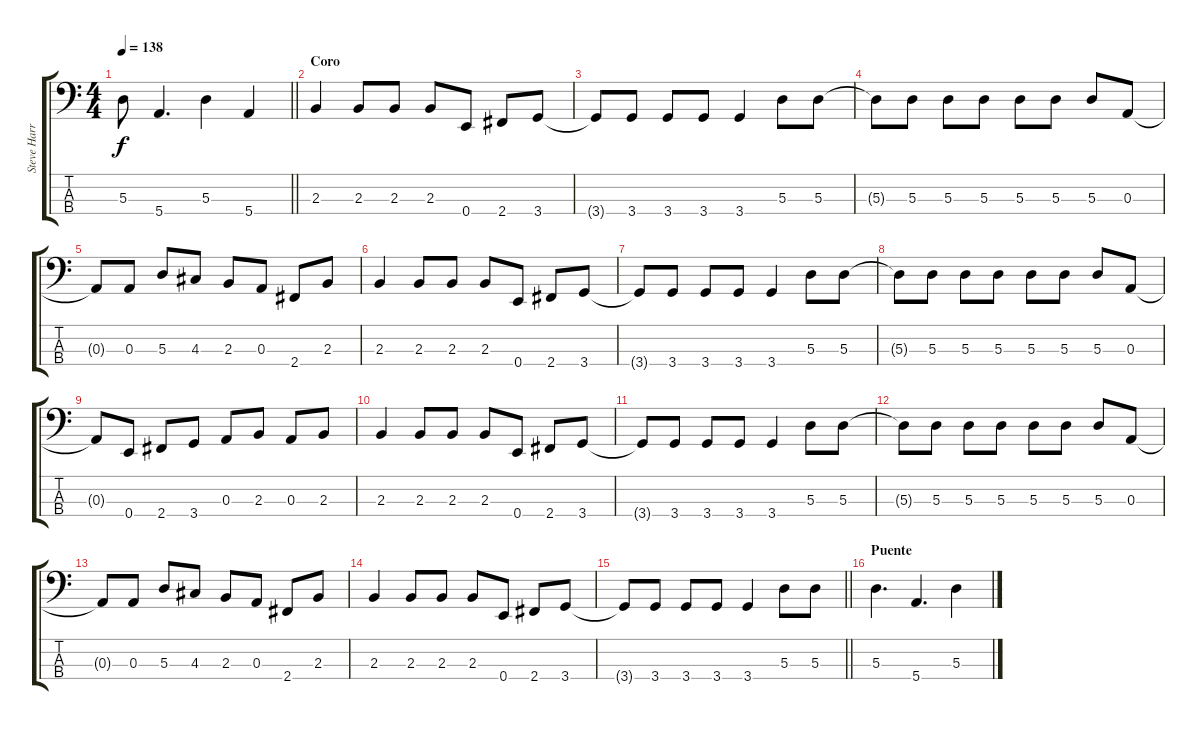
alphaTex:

\track ("Steve Harris" "Steve Harr") {instrument electricbassfinger}
\staff {score tabs}
\tuning (G2 D2 A1 E1) {hide}
\ts (4 4)
\tempo 138
\clef f4
\barLineRight lightlight
\ks c
5.3{t}.8{dy f} 5.4.4{d} 5.3.4 5.4.4 |
\section ("" "Coro")
2.3.4 2.3.8 2.3.8 2.3.8 0.4.8 2.4.8 3.4.8 |
3.4{t}.8 3.4.8 3.4.8 3.4.8 3.4.4 5.3.8 5.3.8 |
5.3{t}.8 5.3.8 5.3.8 5.3.8 5.3.8 5.3.8 5.3.8 0.3.8 |
0.3{t}.8 0.3.8 5.3.8 4.3.8 2.3.8 0.3.8 2.4.8 2.3.8 |
2.3.4 2.3.8 2.3.8 2.3.8 0.4.8 2.4.8 3.4.8 |
3.4{t}.8 3.4.8 3.4.8 3.4.8 3.4.4 5.3.8 5.3.8 |
5.3{t}.8 5.3.8 5.3.8 5.3.8 5.3.8 5.3.8 5.3.8 0.3.8 |
0.3{t}.8 0.4.8 2.4.8 3.4.8 0.3.8 2.3.8 0.3.8 2.3.8 |
2.3.4 2.3.8 2.3.8 2.3.8 0.4.8 2.4.8 3.4.8 |
3.4{t}.8 3.4.8 3.4.8 3.4.8 3.4.4 5.3.8 5.3.8 |
5.3{t}.8 5.3.8 5.3.8 5.3.8 5.3.8 5.3.8 5.3.8 0.3.8 |
0.3{t}.8 0.3.8 5.3.8 4.3.8 2.3.8 0.3.8 2.4.8 2.3.8 |
2.3.4 2.3.8 2.3.8 2.3.8 0.4.8 2.4.8 3.4.8 |
\barLineRight lightlight
3.4{t}.8 3.4.8 3.4.8 3.4.8 3.4.4 5.3.8 5.3.8 |
\section ("" "Puente")
5.3.4{d} 5.4.4{d} 5.3.4
